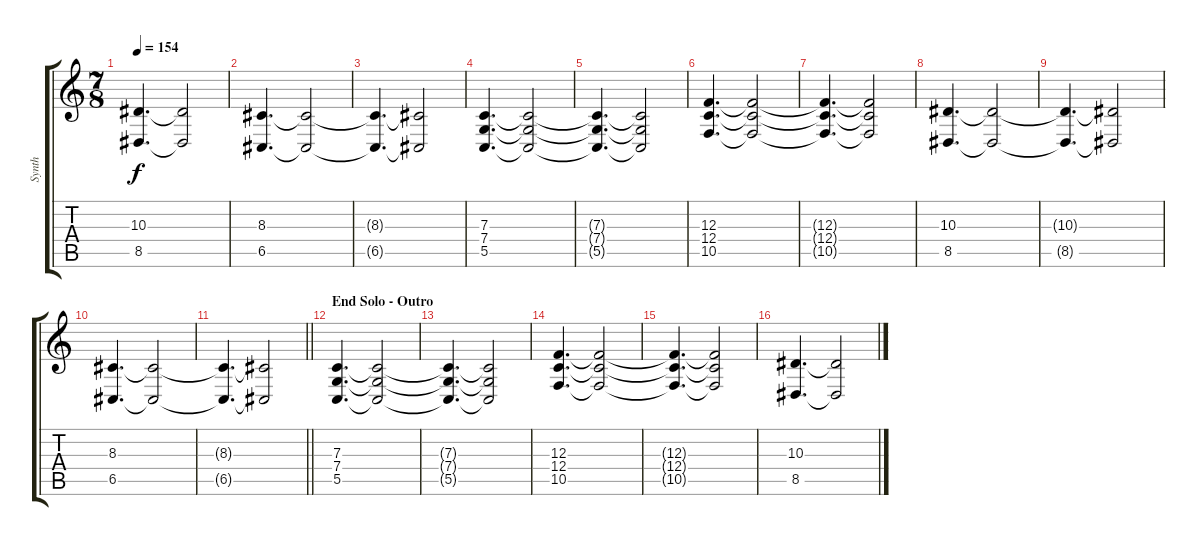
\track ("Synth" "Synth") {instrument lead2sawtooth}
\staff {score tabs}
\tuning (D4 A3 F3 C3 G2 C2) {hide}
\ts (7 8)
\tempo 154
\clef g2
\ks c
(10.3{t} 8.5{t}).4{d dy f} (10.3{t} 8.5{t}).2 |
(8.3 6.5).4{d} (8.3{t} 6.5{t}).2 |
(8.3{t} 6.5{t}).4{d} (8.3{t} 6.5{t}).2 |
(7.3 7.4 5.5).4{d volume 5} (7.3{t} 7.4{t} 5.5{t}).2 |
(7.3{t} 7.4{t} 5.5{t}).4{d} (7.3{t} 7.4{t} 5.5{t}).2 |
(12.3 12.4 10.5).4{d} (12.3{t} 12.4{t} 10.5{t}).2 |
(12.3{t} 12.4{t} 10.5{t}).4{d} (12.3{t} 12.4{t} 10.5{t}).2 |
(10.3 8.5).4{d} (10.3{t} 8.5{t}).2 |
(10.3{t} 8.5{t}).4{d} (10.3{t} 8.5{t}).2 |
(8.3 6.5).4{d} (8.3{t} 6.5{t}).2 |
\barLineRight lightlight
(8.3{t} 6.5{t}).4{d} (8.3{t} 6.5{t}).2 |
\section ("" "End Solo - Outro")
(7.3 7.4 5.5).4{d volume 5} (7.3{t} 7.4{t} 5.5{t}).2 |
(7.3{t} 7.4{t} 5.5{t}).4{d} (7.3{t} 7.4{t} 5.5{t}).2 |
(12.3 12.4 10.5).4{d} (12.3{t} 12.4{t} 10.5{t}).2 |
(12.3{t} 12.4{t} 10.5{t}).4{d} (12.3{t} 12.4{t} 10.5{t}).2 |
(10.3 8.5).4{d} (10.3{t} 8.5{t}).2
